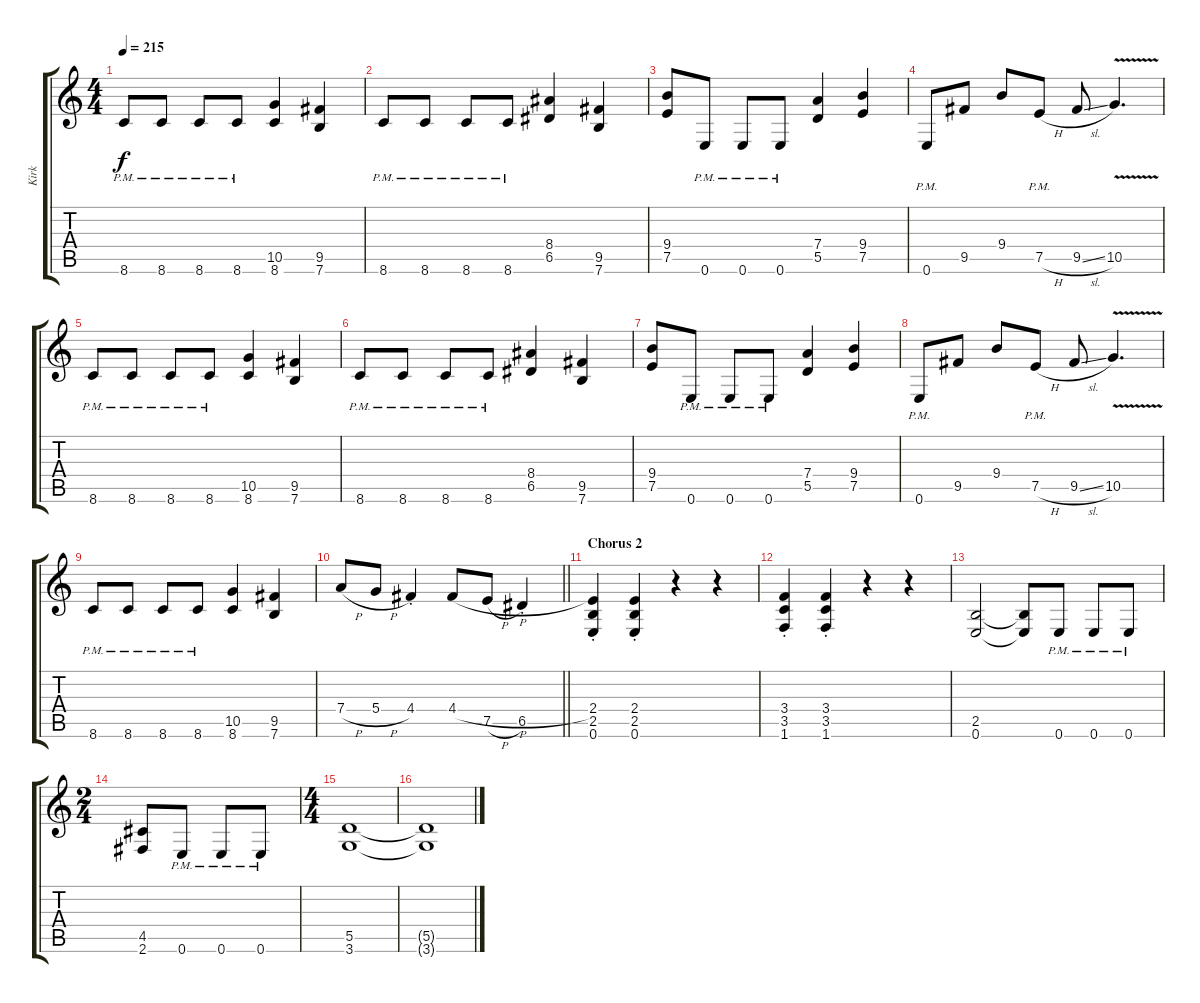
\track ("Kirk" "Kirk") {instrument overdrivenguitar}
\staff {score tabs}
\tuning (E4 B3 G3 D3 A2 E2) {hide}
\ts (4 4)
\tempo 215
\clef g2
\ks c
8.6{pm}.8{dy f} 8.6{pm}.8 8.6{pm}.8 8.6{pm}.8 (10.5 8.6).4 (9.5 7.6).4 |
8.6{pm}.8 8.6{pm}.8 8.6{pm}.8 8.6{pm}.8 (8.4 6.5).4 (9.5 7.6).4 |
(9.4 7.5).8 0.6{pm}.8 0.6{pm}.8 0.6{pm}.8 (7.4 5.5).4 (9.4 7.5).4 |
0.6{pm}.8 9.5.8 9.4.8 7.5{h pm}.8 9.5{sl}.8 10.5{v}.4{d} |
8.6{pm}.8 8.6{pm}.8 8.6{pm}.8 8.6{pm}.8 (10.5 8.6).4 (9.5 7.6).4 |
8.6{pm}.8 8.6{pm}.8 8.6{pm}.8 8.6{pm}.8 (8.4 6.5).4 (9.5 7.6).4 |
(9.4 7.5).8 0.6{pm}.8 0.6{pm}.8 0.6{pm}.8 (7.4 5.5).4 (9.4 7.5).4 |
0.6{pm}.8 9.5.8 9.4.8 7.5{h pm}.8 9.5{sl}.8 10.5{v}.4{d} |
8.6{pm}.8 8.6{pm}.8 8.6{pm}.8 8.6{pm}.8 (10.5 8.6).4 (9.5 7.6).4 |
\barLineRight lightlight
7.4{h}.8 5.4{h}.8 4.4{st}.4 4.4{h}.8 7.5{h}.8 6.5{st}.4 |
\section ("" "Chorus 2")
(2.4{st} 2.5{st} 0.6{st}).4 (2.4{st} 2.5{st} 0.6{st}).4 r.4 r.4 |
(3.4{st} 3.5{st} 1.6{st}).4 (3.4{st} 3.5{st} 1.6{st}).4 r.4 r.4 |
(2.5 0.6).2 (2.5{t} 0.6{t}).8 0.6{pm}.8 0.6{pm}.8 0.6{pm}.8 |
\ts (2 4)
(4.5 2.6).8 0.6{pm}.8 0.6{pm}.8 0.6{pm}.8 |
\ts (4 4)
(5.5 3.6).1 |
(5.5{t} 3.6{t}).1
